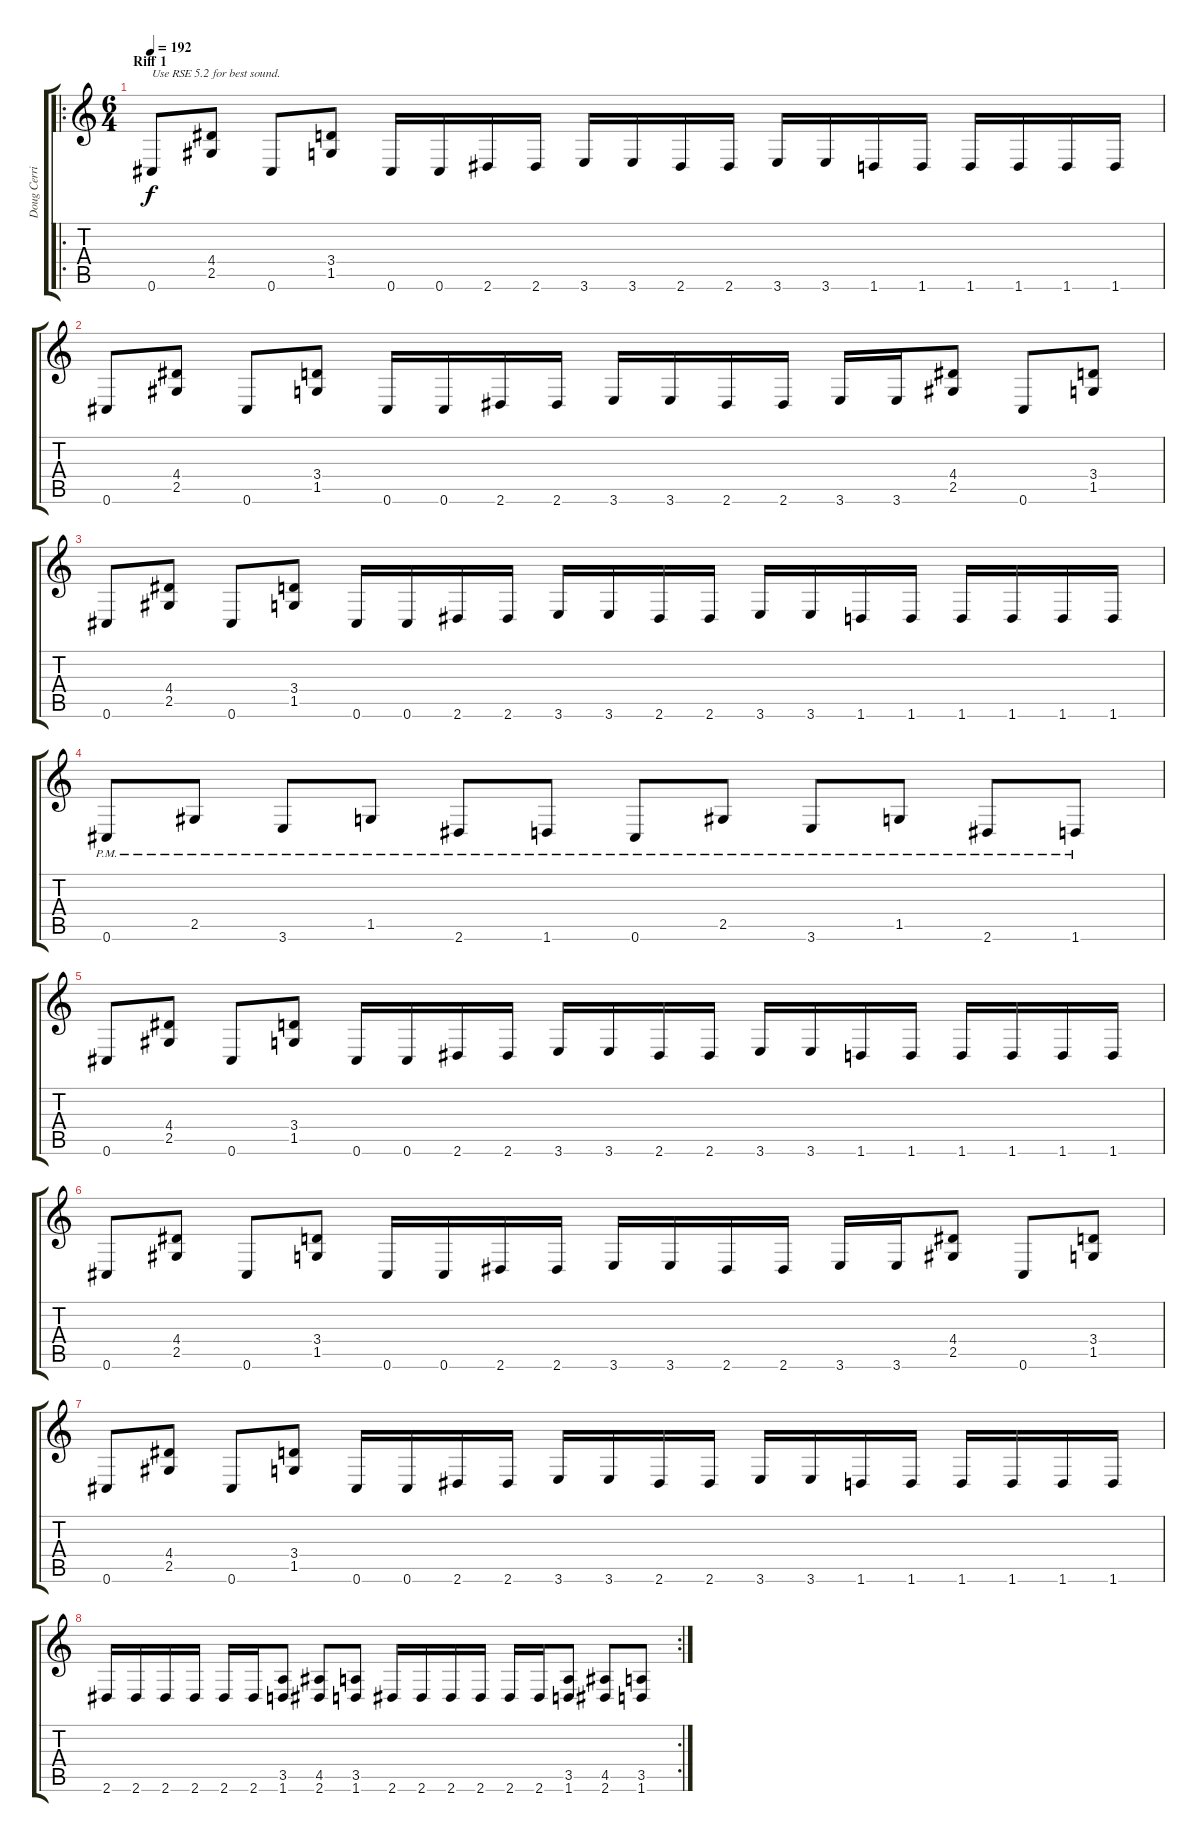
\track ("Doug Cerrito" "Doug Cerri") {instrument distortionguitar}
\staff {score tabs}
\tuning (Db4 Ab3 E3 B2 Gb2 Db2) {hide}
\ro
\ts (6 4)
\section ("" "Riff 1")
\tempo 192
\clef g2
\ks c
0.6.8{txt "Use RSE 5.2 for best sound." dy f instrument distortionguitar} (4.4 2.5).8 0.6.8 (3.4 1.5).8 0.6.16 0.6.16 2.6.16 2.6.16 3.6.16 3.6.16 2.6.16 2.6.16 3.6.16 3.6.16 1.6.16 1.6.16 1.6.16 1.6.16 1.6.16 1.6.16 |
0.6.8 (4.4 2.5).8 0.6.8 (3.4 1.5).8 0.6.16 0.6.16 2.6.16 2.6.16 3.6.16 3.6.16 2.6.16 2.6.16 3.6.16 3.6.16 (4.4 2.5).8 0.6.8 (3.4 1.5).8 |
0.6.8 (4.4 2.5).8 0.6.8 (3.4 1.5).8 0.6.16 0.6.16 2.6.16 2.6.16 3.6.16 3.6.16 2.6.16 2.6.16 3.6.16 3.6.16 1.6.16 1.6.16 1.6.16 1.6.16 1.6.16 1.6.16 |
0.6{pm}.8 2.5{pm}.8 3.6{pm}.8 1.5{pm}.8 2.6{pm}.8 1.6{pm}.8 0.6{pm}.8 2.5{pm}.8 3.6{pm}.8 1.5{pm}.8 2.6{pm}.8 1.6{pm}.8 |
0.6.8 (4.4 2.5).8 0.6.8 (3.4 1.5).8 0.6.16 0.6.16 2.6.16 2.6.16 3.6.16 3.6.16 2.6.16 2.6.16 3.6.16 3.6.16 1.6.16 1.6.16 1.6.16 1.6.16 1.6.16 1.6.16 |
0.6.8 (4.4 2.5).8 0.6.8 (3.4 1.5).8 0.6.16 0.6.16 2.6.16 2.6.16 3.6.16 3.6.16 2.6.16 2.6.16 3.6.16 3.6.16 (4.4 2.5).8 0.6.8 (3.4 1.5).8 |
0.6.8 (4.4 2.5).8 0.6.8 (3.4 1.5).8 0.6.16 0.6.16 2.6.16 2.6.16 3.6.16 3.6.16 2.6.16 2.6.16 3.6.16 3.6.16 1.6.16 1.6.16 1.6.16 1.6.16 1.6.16 1.6.16 |
\rc 2
2.6.16 2.6.16 2.6.16 2.6.16 2.6.16 2.6.16 (3.5 1.6).8 (4.5 2.6).8 (3.5 1.6).8 2.6.16 2.6.16 2.6.16 2.6.16 2.6.16 2.6.16 (3.5 1.6).8 (4.5 2.6).8 (3.5 1.6).8
